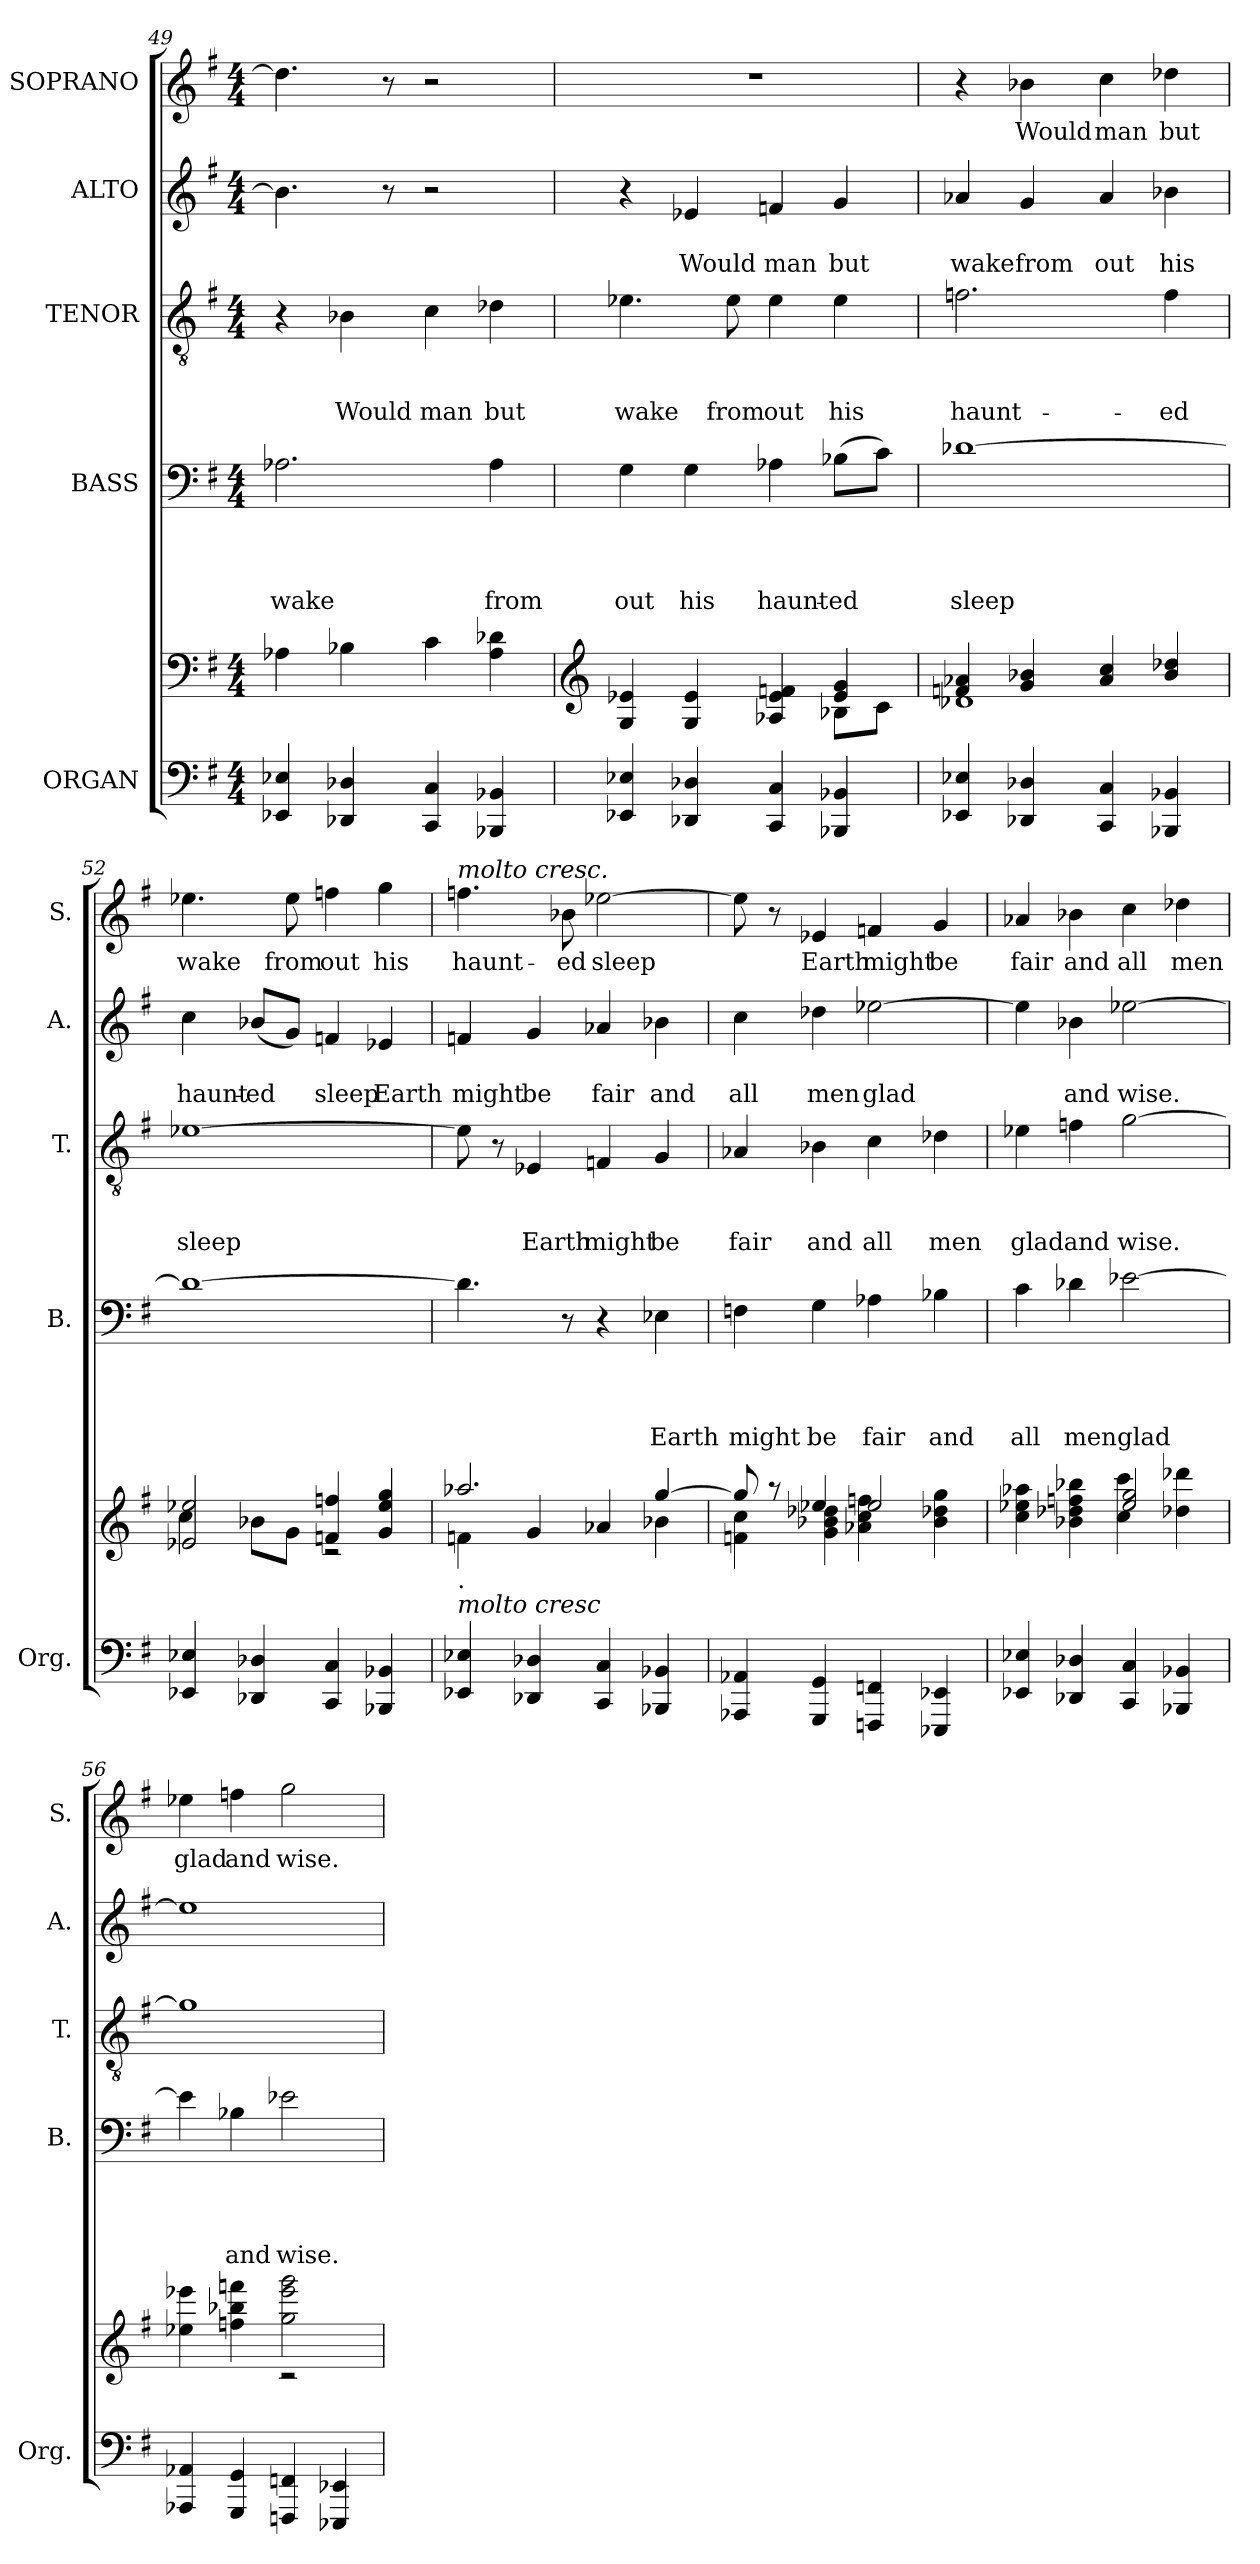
**kern	**kern	**kern	**text	**text	**text	**text	**kern	**text	**text	**text	**kern	**text	**text	**kern	**text
*part5	*part5	*part4	*part4	*part4	*part4	*part4	*part3	*part3	*part3	*part3	*part2	*part2	*part2	*part1	*part1
*staff6	*staff5	*staff4	*staff4	*staff4	*staff4	*staff4	*staff3	*staff3	*staff3	*staff3	*staff2	*staff2	*staff2	*staff1	*staff1
*I"ORGAN	*	*I"BASS	*	*	*	*	*I"TENOR	*	*	*	*I"ALTO	*	*	*I"SOPRANO	*
*I'Org.	*	*I'B.	*	*	*	*	*I'T.	*	*	*	*I'A.	*	*	*I'S.	*
*clefF4	*clefF4	*clefF4	*	*	*	*	*clefGv2	*	*	*	*clefG2	*	*	*clefG2	*
*	*	*	*	*	*	*	*ITrd7c12	*	*	*	*	*	*	*	*
*k[f#]	*k[f#]	*k[f#]	*	*	*	*	*k[f#]	*	*	*	*k[f#]	*	*	*k[f#]	*
*G:	*G:	*G:	*	*	*	*	*G:	*	*	*	*G:	*	*	*G:	*
*M4/4	*M4/4	*M4/4	*	*	*	*	*M4/4	*	*	*	*M4/4	*	*	*M4/4	*
=49	=49	=49	=49	=49	=49	=49	=49	=49	=49	=49	=49	=49	=49	=49	=49
!	!	!	!	!	!	!LO:LY:b	!	!	!	!	!	!	!	!	!
4EE-X/ 4E-X/	4A-X\	2.A-X\	.	.	.	wake	4r	.	.	.	4.b-\]	.	.	4.dd#\]	.
!	!	!	!	!	!	!	!	!	!	!LO:LY:b	!	!	!	!	!
4DD-X/ 4D-X/	4B-X\	.	.	.	.	.	4BB-X\	.	.	Would	.	.	.	.	.
.	.	.	.	.	.	.	.	.	.	.	8r	.	.	8r	.
!	!	!	!	!	!	!	!	!	!	!LO:LY:b	!	!	!	!	!
4CC/ 4C/	4c\	.	.	.	.	.	4C\	.	.	man	2r	.	.	2r	.
!	!	!	!	!	!	!LO:LY:b	!	!	!	!LO:LY:b	!	!	!	!	!
4BBB-X/ 4BB-X/	4A-\ 4d-X\	4A-\	.	.	.	from	4D-X\	.	.	but	.	.	.	.	.
!!LO:LB:g=z
=50	=50	=50	=50	=50	=50	=50	=50	=50	=50	=50	=50	=50	=50	=50	=50
*	*clefG2	*	*	*	*	*	*	*	*	*	*	*	*	*	*
*	*^	*	*	*	*	*	*	*	*	*	*	*	*	*	*
!	!	!	!	!	!	!	!LO:LY:b	!	!	!	!LO:LY:b	!	!	!	!	!
4EE-X/ 4E-X/	4G/ 4e-X/	2.ryy	4G\	.	.	.	out	4.E-X\	.	.	wake	4r	.	.	1r	.
!	!	!	!	!	!	!	!LO:LY:b	!	!	!	!	!	!	!LO:LY:b	!	!
4DD-X/ 4D-X/	4G/ 4e-/	.	4G\	.	.	.	his	.	.	.	.	4e-X/	.	Would	.	.
!	!	!	!	!	!	!	!	!	!	!	!LO:LY:b	!	!	!	!	!
.	.	.	.	.	.	.	.	8E-\	.	.	from	.	.	.	.	.
!	!	!	!	!	!	!	!LO:LY:b	!	!	!	!LO:LY:b	!	!	!LO:LY:b	!	!
4CC/ 4C/	4A-X/ 4e-/ 4fn/	.	4A-X\	.	.	.	haunt-	4E-\	.	.	out	4fn/	.	man	.	.
!	!	!	!	!	!	!	!LO:LY:b	!	!	!	!LO:LY:b	!	!	!LO:LY:b	!	!
4BBB-X/ 4BB-X/	4e-/ 4g/	8B-X\L	(>8B-X\L	.	.	.	-ed	4E-\	.	.	his	4g/	.	but	.	.
.	.	8c\J	8c\J)	.	.	.	.	.	.	.	.	.	.	.	.	.
=51	=51	=51	=51	=51	=51	=51	=51	=51	=51	=51	=51	=51	=51	=51	=51	=51
!	!	!	!	!	!	!	!LO:LY:b	!	!	!	!LO:LY:b	!	!	!LO:LY:b	!	!
4EE-X/ 4E-X/	4fn/ 4a-X/	1d-X	[>1d-X	.	.	.	sleep	2.Fn\	.	.	haunt-	4a-X/	.	wake	4r	.
!	!	!	!	!	!	!	!	!	!	!	!	!	!	!LO:LY:b	!	!LO:LY:b
4DD-X/ 4D-X/	4g/ 4b-X/	.	.	.	.	.	.	.	.	.	.	4g/	.	from	4b-X\	Would
!	!	!	!	!	!	!	!	!	!	!	!	!	!	!LO:LY:b	!	!LO:LY:b
4CC/ 4C/	4a-/ 4cc/	.	.	.	.	.	.	.	.	.	.	4a-/	.	out	4cc\	man
!	!	!	!	!	!	!	!	!	!	!	!LO:LY:b	!	!	!LO:LY:b	!	!LO:LY:b
4BBB-X/ 4BB-X/	4b-/ 4dd-X/	.	.	.	.	.	.	4F\	.	.	-ed	4b-X\	.	his	4dd-X\	but
=52	=52	=52	=52	=52	=52	=52	=52	=52	=52	=52	=52	=52	=52	=52	=52	=52
!	!	!	!	!	!	!	!	!	!	!	!LO:LY:b	!	!	!LO:LY:b	!	!LO:LY:b
4EE-X/ 4E-X/	2e-X/ 2ee-X/	4cc\	1d-_	.	.	.	.	[>1E-X	.	.	sleep	4cc\	.	haunt-	4.ee-X\	wake
!	!	!	!	!	!	!	!	!	!	!	!	!	!	!LO:LY:b	!	!
4DD-X/ 4D-X/	.	8b-X\L	.	.	.	.	.	.	.	.	.	(<8b-X/L	.	-ed	.	.
!	!	!	!	!	!	!	!	!	!	!	!	!	!	!	!	!LO:LY:b
.	.	8g\J	.	.	.	.	.	.	.	.	.	8g/J)	.	.	8ee-\	from
!	!	!	!	!	!	!	!	!	!	!	!	!	!	!LO:LY:b	!	!LO:LY:b
4CC/ 4C/	4fn/ 4ffn/	2rc	.	.	.	.	.	.	.	.	.	4fn/	.	sleep	4ffn\	out
!	!	!	!	!	!	!	!	!	!	!	!	!	!	!LO:LY:b	!	!LO:LY:b
4BBB-X/ 4BB-X/	4g/ 4ee-/ 4gg/	.	.	.	.	.	.	.	.	.	.	4e-X/	.	Earth	4gg\	his
=53	=53	=53	=53	=53	=53	=53	=53	=53	=53	=53	=53	=53	=53	=53	=53	=53
!	!	!	!	!	!	!	!	!	!	!	!	!	!	!	!LO:TX:a:i:t=molto cresc.	!
!LO:TX:a:i:t=molto cresc	!	!	!	!	!	!	!	!	!	!	!	!	!	!	!	!
!LO:TX:a:t=.	!	!	!	!	!	!	!	!	!	!	!	!	!	!	!	!
!	!	!	!	!	!	!	!	!	!	!	!	!	!	!LO:LY:b	!	!LO:LY:b
4EE-X/ 4E-X/	2.aa-X/	4fn\	4.d-\]	.	.	.	.	8E-\]	.	.	.	4fn/	.	might	4.ffn\	haunt-
.	.	.	.	.	.	.	.	8r	.	.	.	.	.	.	.	.
!	!	!	!	!	!	!	!	!	!	!	!LO:LY:b	!	!	!LO:LY:b	!	!
4DD-X/ 4D-X/	.	4g/	.	.	.	.	.	4EE-X/	.	.	Earth	4g/	.	be	.	.
!	!	!	!	!	!	!	!	!	!	!	!	!	!	!	!	!LO:LY:b
.	.	.	8r	.	.	.	.	.	.	.	.	.	.	.	8b-X\	-ed
!	!	!	!	!	!	!	!	!	!	!	!LO:LY:b	!	!	!LO:LY:b	!	!LO:LY:b
4CC/ 4C/	.	4a-X/	4r	.	.	.	.	4FFn/	.	.	might	4a-X/	.	fair	[>2ee-X\	sleep
!	!	!	!	!	!	!	!LO:LY:b	!	!	!	!LO:LY:b	!	!	!LO:LY:b	!	!
4BBB-X/ 4BB-X/	[>4gg/	4b-X\	4E-X\	.	.	.	Earth	4GG/	.	.	be	4b-X\	.	and	.	.
!!LO:PB:g=z
=54	=54	=54	=54	=54	=54	=54	=54	=54	=54	=54	=54	=54	=54	=54	=54	=54
!	!	!	!	!	!	!	!LO:LY:b	!	!	!	!LO:LY:b	!	!	!LO:LY:b	!	!
4AAA-X/ 4AA-X/	8gg/]	4fn\ 4cc\	4Fn\	.	.	.	might	4AA-X/	.	.	fair	4cc\	.	all	8ee-\]	.
.	8raa	.	.	.	.	.	.	.	.	.	.	.	.	.	8r	.
!	!	!	!	!	!	!	!LO:LY:b	!	!	!	!LO:LY:b	!	!	!LO:LY:b	!	!LO:LY:b
4GGG/ 4GG/	4ee-X/	4g\ 4b-X\ 4dd-X\	4G\	.	.	.	be	4BB-X\	.	.	and	4dd-X\	.	men	4e-X/	Earth
!	!	!	!	!	!	!	!LO:LY:b	!	!	!	!LO:LY:b	!	!	!LO:LY:b	!	!LO:LY:b
4FFFn/ 4FFn/	2ee-/	4a-X\ 4cc\ 4ffn\	4A-X\	.	.	.	fair	4C\	.	.	all	[>2ee-X\	.	glad	4fn/	might
!	!	!	!	!	!	!	!LO:LY:b	!	!	!	!LO:LY:b	!	!	!	!	!LO:LY:b
4EEE-X/ 4EE-X/	.	4b-\ 4dd-X\ 4gg\	4B-X\	.	.	.	and	4D-X\	.	.	men	.	.	.	4g/	be
=55	=55	=55	=55	=55	=55	=55	=55	=55	=55	=55	=55	=55	=55	=55	=55	=55
!	!	!	!	!	!	!	!LO:LY:b	!	!	!	!LO:LY:b	!	!	!	!	!LO:LY:b
4EE-X/ 4E-X/	4cc\ 4ee-X\ 4aa-X\	2ryy	4c\	.	.	.	all	4E-X\	.	.	glad	4ee-\]	.	.	4a-X/	fair
!	!	!	!	!	!	!	!LO:LY:b	!	!	!	!LO:LY:b	!	!	!LO:LY:b	!	!LO:LY:b
4DD-X/ 4D-X/	4b-X\ 4dd-X\ 4ffn\ 4bb-X\	.	4d-X\	.	.	.	men	4Fn\	.	.	and	4b-X\	.	and	4b-X\	and
!	!	!	!	!	!	!	!LO:LY:b	!	!	!	!LO:LY:b	!	!	!LO:LY:b	!	!LO:LY:b
4CC/ 4C/	2ee-/ 2gg/	4cc\ 4ccc\	[>2e-X\	.	.	.	glad	[>2G\	.	.	wise.	[>2ee-X\	.	wise.	4cc\	all
!	!	!	!	!	!	!	!	!	!	!	!	!	!	!	!	!LO:LY:b
4BBB-X/ 4BB-X/	.	4dd-X\ 4ddd-X\	.	.	.	.	.	.	.	.	.	.	.	.	4dd-X\	men
=56	=56	=56	=56	=56	=56	=56	=56	=56	=56	=56	=56	=56	=56	=56	=56	=56
!	!	!	!	!	!	!	!	!	!	!	!	!	!	!	!	!LO:LY:b
4AAA-X/ 4AA-X/	4ee-X\ 4eee-X\	2ryy	4e-\]	.	.	.	.	1G]	.	.	.	1ee-]	.	.	4ee-X\	glad
!	!	!	!	!	!	!	!LO:LY:b	!	!	!	!	!	!	!	!	!LO:LY:b
4GGG/ 4GG/	4ffn\ 4bb-X\ 4fffn\	.	4B-X\	.	.	.	and	.	.	.	.	.	.	.	4ffn\	and
!	!	!	!	!	!	!	!LO:LY:b	!	!	!	!	!	!	!	!	!LO:LY:b
4FFFn/ 4FFn/	2gg\ 2eee-\ 2ggg\	2rc	2e-X\	.	.	.	wise.	.	.	.	.	.	.	.	2gg\	wise.
4EEE-X/ 4EE-X/	.	.	.	.	.	.	.	.	.	.	.	.	.	.	.	.
*	*v	*v	*	*	*	*	*	*	*	*	*	*	*	*	*	*
=	=	=	=	=	=	=	=	=	=	=	=	=	=	=	=
*-	*-	*-	*-	*-	*-	*-	*-	*-	*-	*-	*-	*-	*-	*-	*-
